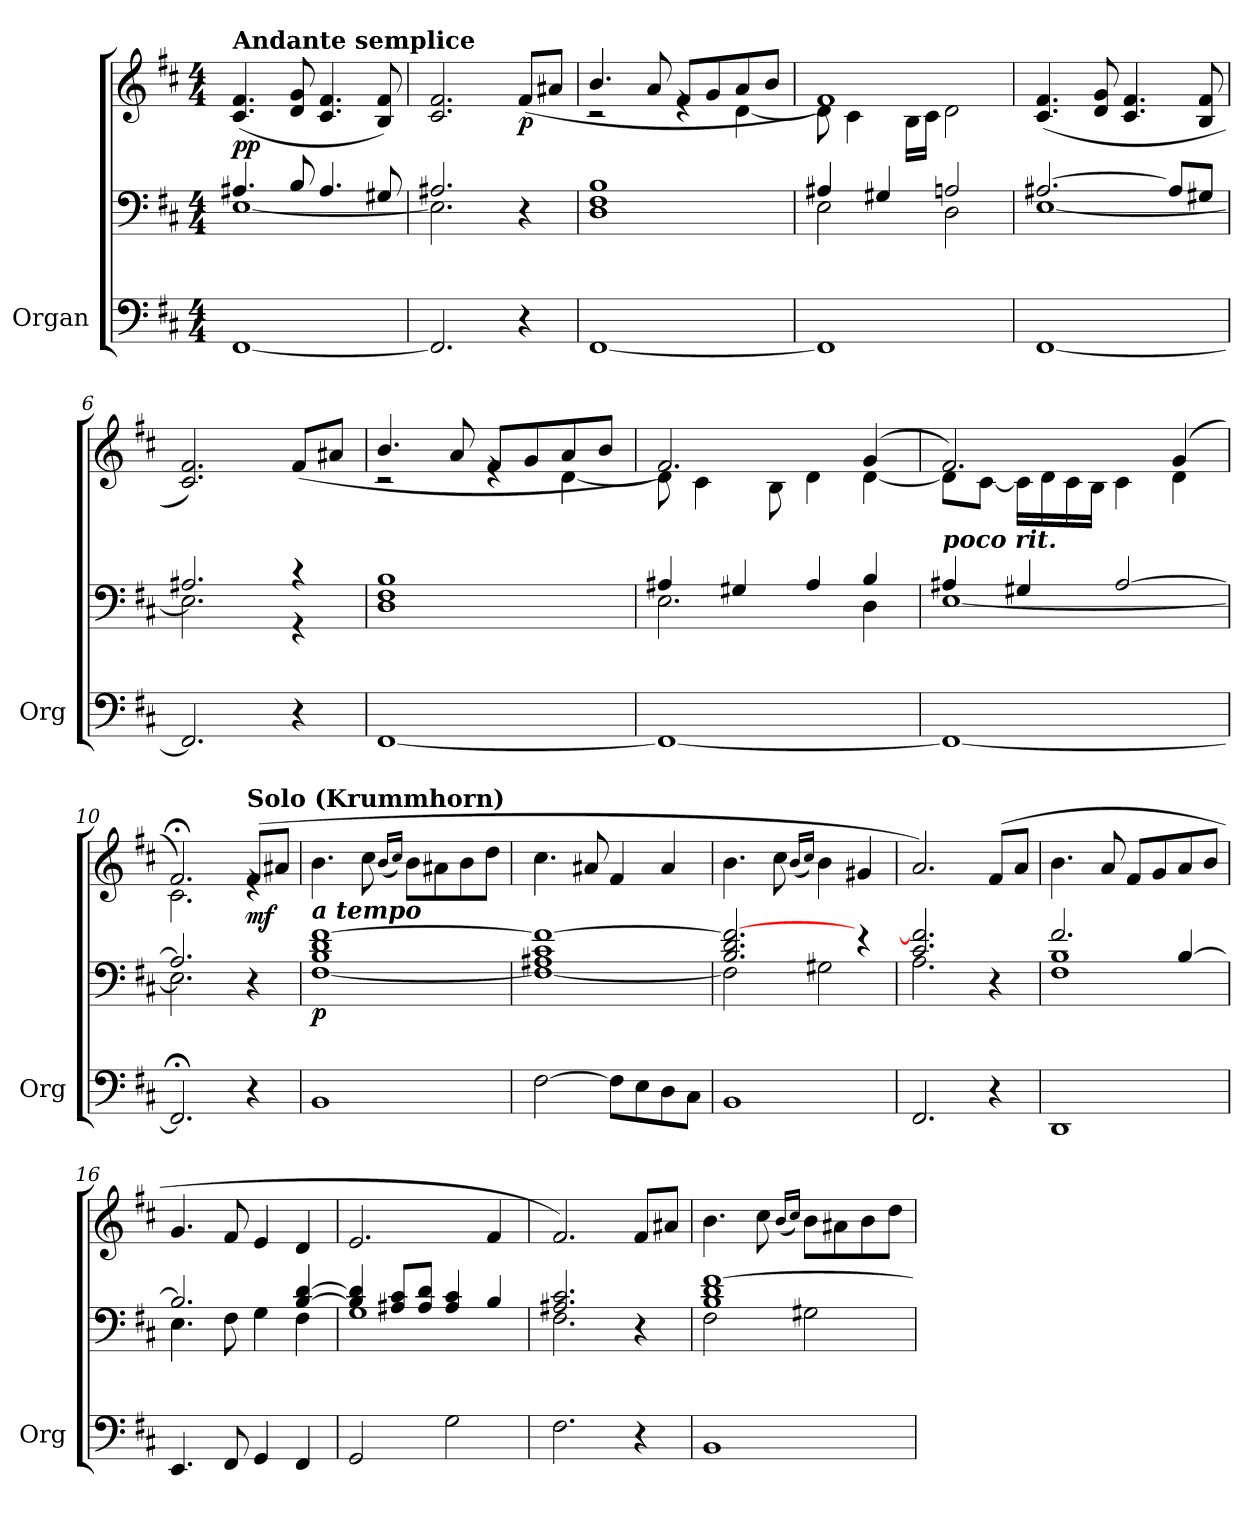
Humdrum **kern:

**kern	**kern	**kern	**dynam
*part1	*part1	*part1	*part1
*staff3	*staff2	*staff1	*staff1/2/3
*I"Organ	*	*	*
*I'Org	*	*	*
*clefF4	*clefF4	*clefG2	*
*k[f#c#]	*k[f#c#]	*k[f#c#]	*
*M4/4	*M4/4	*M4/4	*
*MM66	*MM66	*MM66	*
=1	=1	=1	=1
*	*^	*	*
!	!	!	!LO:TX:a:B:t=Andante semplice	!
!	!	!	!	!LO:DY:b
[1FF#	4.A#X/	[1E	(<4.c#/ 4.f#/	pp
.	8B/	.	8d/ 8g/	.
.	4.A#/	.	4.c#/ 4.f#/	.
.	8G#X/	.	8B/ 8f#/)	.
=2	=2	=2	=2	=2
2.FF#/]	2.A#X/	2.E\]	2.c#/ 2.f#/	.
!	!	!	!	!LO:DY:b
4r	4r	4ryy	(>8f#/L	p
.	.	.	8a#X/J	.
=3	=3	=3	=3	=3
*	*	*	*^	*
[1FF#	1B	1D 1F#	4.b/	2r	.
.	.	.	8a/	.	.
.	.	.	8f#/L	4re	.
.	.	.	8g/	.	.
.	.	.	8a/	[4d\	.
.	.	.	8b/J	.	.
=4	=4	=4	=4	=4	=4
1FF#]	4A#X/	2E\	1f#)	8d\]	.
.	.	.	.	4c#\	.
.	4G#X/	.	.	.	.
.	.	.	.	16B\LL	.
.	.	.	.	16c#\JJ	.
.	2An/	2D\	.	2d\	.
*	*	*	*v	*v	*
=5	=5	=5	=5	=5
[1FF#	[2.A#X/	[1E	(<4.c#/ 4.f#/	.
.	.	.	8d/ 8g/	.
.	.	.	4.c#/ 4.f#/	.
.	8A#/L]	.	.	.
.	8G#X/J	.	8B/ 8f#/	.
=6	=6	=6	=6	=6
2.FF#/]	2.A#X/	2.E\]	2.c#/ 2.f#/)	.
4r	4r	4r	(>8f#/L	.
.	.	.	8a#X/J	.
!!LO:LB:g=z
=7	=7	=7	=7	=7
*	*	*	*^	*
[1FF#	1B	1D 1F#	4.b/	2r	.
.	.	.	8a/	.	.
.	.	.	8f#/L	4re	.
.	.	.	8g/	.	.
.	.	.	8a/	[4d\	.
.	.	.	8b/J	.	.
=8	=8	=8	=8	=8	=8
1FF#_	4A#X/	2.E\	2.f#/)	8d\]	.
.	.	.	.	4c#\	.
.	4G#X/	.	.	.	.
.	.	.	.	8B\	.
.	4A#/	.	.	4d\	.
.	4B/	4D\	(>4g/	[4d\	.
=9	=9	=9	=9	=9	=9
!	!LO:TX:a:Bi:t=poco rit.	!	!	!	!
1FF#_	4A#X/	[1E	2.f#/)	8d\L]	.
.	.	.	.	[8c#\J	.
.	4G#X/	.	.	16c#\LL]	.
.	.	.	.	16d\	.
.	.	.	.	16c#\	.
.	.	.	.	16B\JJ	.
.	[2A#/	.	.	4c#\	.
.	.	.	(>4g/	4d\	.
=10	=10	=10	=10	=10	=10
2.FF#;</]	2.A#/]	2.E\]	2.f#;</)	2.c#\	.
!	!	!	!LO:TX:a:B:t=Solo (Krummhorn)	!	!
!	!	!	!	!	!LO:DY:b
4r	4r	4ryy	(>8f#/L	4re	mf
.	.	.	8a#X/J	.	.
*	*	*	*v	*v	*
=11	=11	=11	=11	=11
!	!LO:TX:a:Bi:t=a tempo	!	!	!
!	!	!	!	!LO:DY:b=2
1BB	1B 1d [1f#	[1F#	4.b\	p
.	.	.	8cc#\	.
.	.	.	(<16qb/LL	.
.	.	.	16qcc#/JJ)	.
.	.	.	8b\L	.
.	.	.	8a#X\	.
.	.	.	8b\	.
.	.	.	8dd\J	.
!!LO:LB:g=z
=12	=12	=12	=12	=12
[2F#\	1A#X 1c# 1f#_	1F#_	4.cc#\	.
.	.	.	8a#X/	.
8F#\L]	.	.	4f#/	.
8E\	.	.	.	.
8D\	.	.	4a#/	.
8C#\J	.	.	.	.
=13	=13	=13	=13	=13
1BB	2.B/ 2.d/ 2.f#/_	2F#\]	4.b\	.
.	.	.	8cc#\	.
.	.	.	(<16qb/LL	.
.	.	.	16qcc#/JJ)	.
.	.	2G#X\	4b\	.
.	4r	.	4g#X/	.
=14	=14	=14	=14	=14
2.FF#/	2.c#/ 2.f#/]	2.A\	2.a/)	.
4r	4r	4ryy	(>8f#/L	.
.	.	.	8a/J	.
=15	=15	=15	=15	=15
1DD	2.f#/	1F# 1B	4.b\	.
.	.	.	8a/	.
.	.	.	8f#/L	.
.	.	.	8g/	.
.	[4B/	.	8a/	.
.	.	.	8b/J	.
=16	=16	=16	=16	=16
4.EE/	2.B/]	4.E\	4.g/	.
8FF#/	.	8F#\	8f#/	.
4GG/	.	4G\	4e/	.
4FF#/	[4B/ [4d/	4F#\	4d/	.
=17	=17	=17	=17	=17
2GG/	4B/] 4d/]	1G	2.e/	.
.	8A#X/ 8c#/L	.	.	.
.	8A#/ 8d/J	.	.	.
2G\	4A#/ 4c#/	.	.	.
.	4B/	.	4f#/	.
!!LO:PB:g=z
=18	=18	=18	=18	=18
2.F#\	2.A#X/ 2.c#/	2.F#\	2.f#/)	.
4r	4r	4ryy	8f#/L	.
.	.	.	8a#X/J	.
=19	=19	=19	=19	=19
1BB	1B 1d [1f#	2F#\	4.b\	.
.	.	.	8cc#\	.
.	.	.	(<16qb/LL	.
.	.	.	16qcc#/JJ)	.
.	.	2G#X\	8b\L	.
.	.	.	8a#X\	.
.	.	.	8b\	.
.	.	.	8dd\J	.
*	*v	*v	*	*
=	=	=	=
*-	*-	*-	*-
